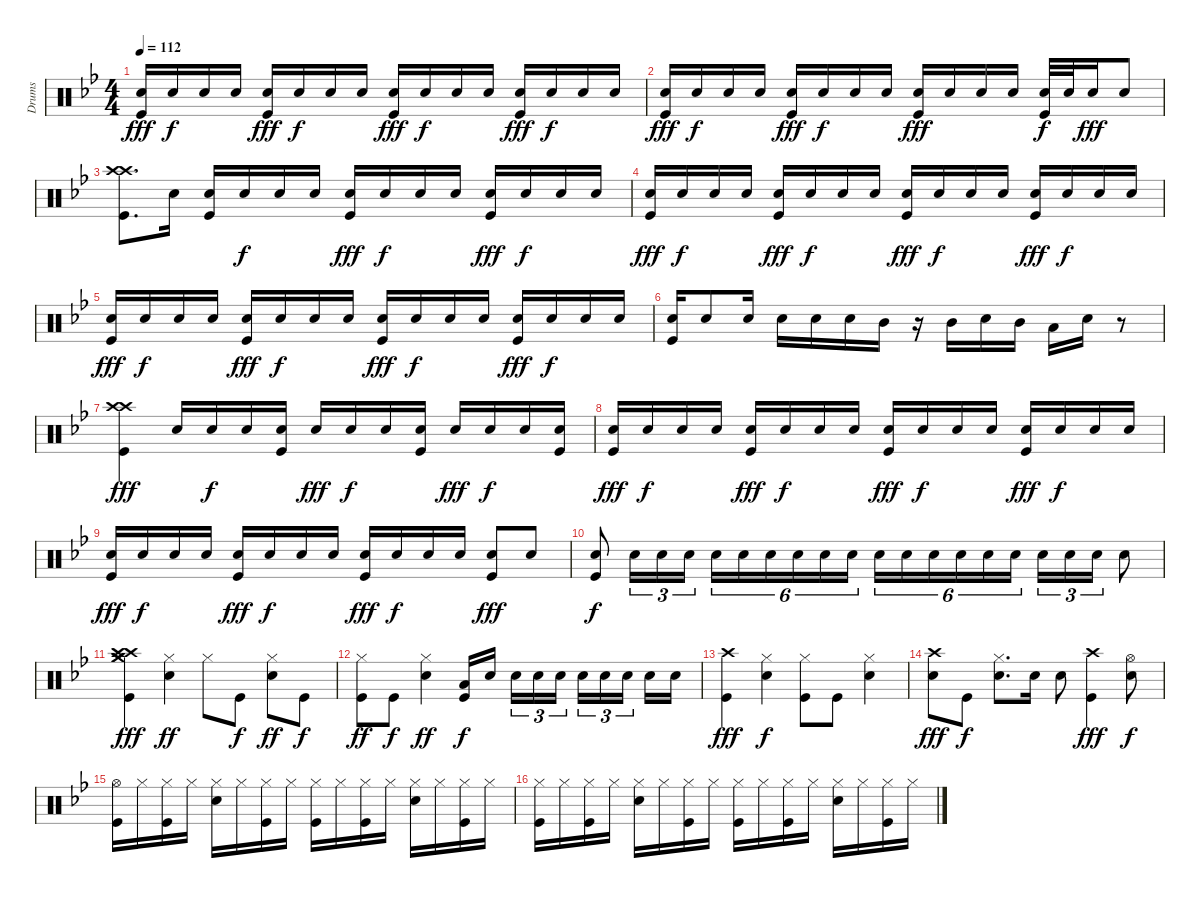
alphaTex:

\track ("Drums" "Drums") {instrument percussion}
\staff {score}
\articulation defaults
\ts (4 4)
\tempo 112
\clef neutral
\ks bb
("Snare (hit) 2" "Kick (hit)").16{dy fff} "Snare (hit) 2".16{dy f} "Snare (hit) 2".16 "Snare (hit) 2".16 ("Snare (hit) 2" "Kick (hit)").16{dy fff} "Snare (hit) 2".16{dy f} "Snare (hit) 2".16 "Snare (hit) 2".16 ("Snare (hit) 2" "Kick (hit)").16{dy fff} "Snare (hit) 2".16{dy f} "Snare (hit) 2".16 "Snare (hit) 2".16 ("Snare (hit) 2" "Kick (hit)").16{dy fff} "Snare (hit) 2".16{dy f} "Snare (hit) 2".16 "Snare (hit) 2".16 |
("Snare (hit) 2" "Kick (hit)").16{dy fff} "Snare (hit) 2".16{dy f} "Snare (hit) 2".16 "Snare (hit) 2".16 ("Snare (hit) 2" "Kick (hit)").16{dy fff} "Snare (hit) 2".16{dy f} "Snare (hit) 2".16 "Snare (hit) 2".16 ("Snare (hit) 2" "Kick (hit)").16{dy fff} "Snare (hit) 2".16 "Snare (hit) 2".16 "Snare (hit) 2".16 ("Snare (hit) 2" "Kick (hit)").32{dy f} "Snare (hit) 2".32 "Snare (hit) 2".16{dy fff} "Snare (hit) 2".8 |
("Crash high (hit)" "Crash high (hit)" "Kick (hit)").8{d} "Snare (hit) 2".16 ("Snare (hit) 2" "Kick (hit)").16 "Snare (hit) 2".16{dy f} "Snare (hit) 2".16 "Snare (hit) 2".16 ("Snare (hit) 2" "Kick (hit)").16{dy fff} "Snare (hit) 2".16{dy f} "Snare (hit) 2".16 "Snare (hit) 2".16 ("Snare (hit) 2" "Kick (hit)").16{dy fff} "Snare (hit) 2".16{dy f} "Snare (hit) 2".16 "Snare (hit) 2".16 |
("Snare (hit) 2" "Kick (hit)").16{dy fff} "Snare (hit) 2".16{dy f} "Snare (hit) 2".16 "Snare (hit) 2".16 ("Snare (hit) 2" "Kick (hit)").16{dy fff} "Snare (hit) 2".16{dy f} "Snare (hit) 2".16 "Snare (hit) 2".16 ("Snare (hit) 2" "Kick (hit)").16{dy fff} "Snare (hit) 2".16{dy f} "Snare (hit) 2".16 "Snare (hit) 2".16 ("Snare (hit) 2" "Kick (hit)").16{dy fff} "Snare (hit) 2".16{dy f} "Snare (hit) 2".16 "Snare (hit) 2".16 |
("Snare (hit) 2" "Kick (hit)").16{dy fff} "Snare (hit) 2".16{dy f} "Snare (hit) 2".16 "Snare (hit) 2".16 ("Snare (hit) 2" "Kick (hit)").16{dy fff} "Snare (hit) 2".16{dy f} "Snare (hit) 2".16 "Snare (hit) 2".16 ("Snare (hit) 2" "Kick (hit)").16{dy fff} "Snare (hit) 2".16{dy f} "Snare (hit) 2".16 "Snare (hit) 2".16 ("Snare (hit) 2" "Kick (hit)").16{dy fff} "Snare (hit) 2".16{dy f} "Snare (hit) 2".16 "Snare (hit) 2".16 |
("Snare (hit) 2" "Kick (hit)").16{volume 3} "Snare (hit) 2".8 "Snare (hit) 2".16 "Snare (hit) 2".16 "Snare (hit) 2".16 "Snare (hit) 2".16 "Mid Tom (hit)".16 r.16 "Mid Tom (hit)".16 "Snare (hit) 2".16 "Mid Tom (hit)".16 "Low Tom (hit)".16 "Snare (hit) 2".16 r.8 |
("Crash high (hit)" "Crash high (hit)" "Kick (hit)").4{dy fff} "Snare (hit) 2".16 "Snare (hit) 2".16{dy f} "Snare (hit) 2".16 ("Snare (hit) 2" "Kick (hit)").16 "Snare (hit) 2".16{dy fff} "Snare (hit) 2".16{dy f} "Snare (hit) 2".16 ("Snare (hit) 2" "Kick (hit)").16 "Snare (hit) 2".16{dy fff} "Snare (hit) 2".16{dy f} "Snare (hit) 2".16 ("Snare (hit) 2" "Kick (hit)").16 |
("Snare (hit) 2" "Kick (hit)").16{dy fff} "Snare (hit) 2".16{dy f} "Snare (hit) 2".16 "Snare (hit) 2".16 ("Snare (hit) 2" "Kick (hit)").16{dy fff} "Snare (hit) 2".16{dy f} "Snare (hit) 2".16 "Snare (hit) 2".16 ("Snare (hit) 2" "Kick (hit)").16{dy fff} "Snare (hit) 2".16{dy f} "Snare (hit) 2".16 "Snare (hit) 2".16 ("Snare (hit) 2" "Kick (hit)").16{dy fff} "Snare (hit) 2".16{dy f} "Snare (hit) 2".16 "Snare (hit) 2".16 |
("Snare (hit) 2" "Kick (hit)").16{dy fff} "Snare (hit) 2".16{dy f} "Snare (hit) 2".16 "Snare (hit) 2".16 ("Snare (hit) 2" "Kick (hit)").16{dy fff} "Snare (hit) 2".16{dy f} "Snare (hit) 2".16 "Snare (hit) 2".16 ("Snare (hit) 2" "Kick (hit)").16{dy fff} "Snare (hit) 2".16{dy f} "Snare (hit) 2".16 "Snare (hit) 2".16 ("Snare (hit) 2" "Kick (hit)").8{dy fff} "Snare (hit) 2".8 |
("Snare (hit) 2" "Kick (hit)").8{dy f} "Snare (hit) 2".16{tu (3 2)} "Snare (hit) 2".16{tu (3 2)} "Snare (hit) 2".16{tu (3 2)} "Snare (hit) 2".16{tu (6 4)} "Snare (hit) 2".16{tu (6 4)} "Snare (hit) 2".16{tu (6 4)} "Snare (hit) 2".16{tu (6 4)} "Snare (hit) 2".16{tu (6 4)} "Snare (hit) 2".16{tu (6 4)} "Snare (hit) 2".16{tu (6 4)} "Snare (hit) 2".16{tu (6 4)} "Snare (hit) 2".16{tu (6 4)} "Snare (hit) 2".16{tu (6 4)} "Snare (hit) 2".16{tu (6 4)} "Snare (hit) 2".16{tu (6 4)} "Snare (hit) 2".16{tu (3 2)} "Snare (hit) 2".16{tu (3 2)} "Snare (hit) 2".16{tu (3 2)} "Snare (hit) 2".8 |
("Crash high (hit)" "Crash medium (hit)" "Crash high (hit)" "Crash medium (hit)" "Kick (hit)").4{dy fff volume 5} ("Hi-Hat (closed)" "Snare (hit) 2").4{dy ff} "Hi-Hat (closed)".8 "Kick (hit)".8{dy f} ("Hi-Hat (closed)" "Snare (hit) 2").8{dy ff} "Kick (hit)".8{dy f} |
("Hi-Hat (closed)" "Kick (hit)").8{dy ff} "Kick (hit)".8{dy f} ("Hi-Hat (closed)" "Snare (hit) 2").4{dy ff} ("Low Tom (hit)" "Kick (hit)").16{dy f} "Snare (hit) 2".16 "Snare (hit) 2".16{tu (3 2)} "Snare (hit) 2".16{tu (3 2)} "Snare (hit) 2".16{tu (3 2)} "Snare (hit) 2".16{tu (3 2)} "Snare (hit) 2".16{tu (3 2)} "Snare (hit) 2".16{tu (3 2)} "Snare (hit) 2".16 "Snare (hit) 2".16 |
("Crash high (hit)" "Kick (hit)").4{dy fff} ("Hi-Hat (closed)" "Snare (hit) 2").4{dy f} ("Hi-Hat (closed)" "Kick (hit)").8 "Kick (hit)".8 ("Hi-Hat (closed)" "Snare (hit) 2").4 |
("Crash high (hit)" "Snare (hit) 2").8{dy fff} "Kick (hit)".8{dy f} ("Hi-Hat (closed)" "Snare (hit) 2").8{d} "Snare (hit) 2".16 "Snare (hit) 2".8 ("Crash high (hit)" "Kick (hit)").4{dy fff} ("Hi-Hat (open)" "Snare (hit) 2").8{dy f} |
("Hi-Hat (open)" "Kick (hit)").16 "Hi-Hat (closed)".16 ("Hi-Hat (closed)" "Kick (hit)").16 "Hi-Hat (closed)".16 ("Hi-Hat (closed)" "Snare (hit) 2").16 "Hi-Hat (closed)".16 ("Hi-Hat (closed)" "Kick (hit)").16 "Hi-Hat (closed)".16 ("Hi-Hat (closed)" "Kick (hit)").16 "Hi-Hat (closed)".16 ("Hi-Hat (closed)" "Kick (hit)").16 "Hi-Hat (closed)".16 ("Hi-Hat (closed)" "Snare (hit) 2").16 "Hi-Hat (closed)".16 ("Hi-Hat (closed)" "Kick (hit)").16 "Hi-Hat (closed)".16 |
("Hi-Hat (closed)" "Kick (hit)").16 "Hi-Hat (closed)".16 ("Hi-Hat (closed)" "Kick (hit)").16 "Hi-Hat (closed)".16 ("Hi-Hat (closed)" "Snare (hit) 2").16 "Hi-Hat (closed)".16 ("Hi-Hat (closed)" "Kick (hit)").16 "Hi-Hat (closed)".16 ("Hi-Hat (closed)" "Kick (hit)").16 "Hi-Hat (closed)".16 ("Hi-Hat (closed)" "Kick (hit)").16 "Hi-Hat (closed)".16 ("Hi-Hat (closed)" "Snare (hit) 2").16 "Hi-Hat (closed)".16 ("Hi-Hat (closed)" "Kick (hit)").16 "Hi-Hat (closed)".16
